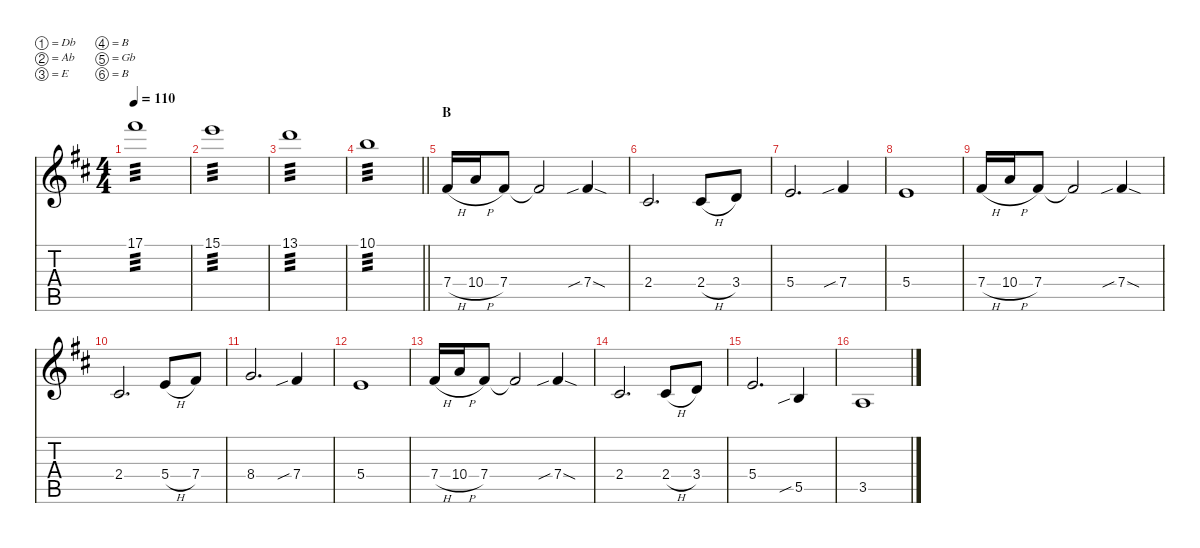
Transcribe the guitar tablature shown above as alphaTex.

\defaultSystemsLayout 4
\hideDynamics
\bracketExtendMode nobrackets
\singleTrackTrackNamePolicy hidden
\multiTrackTrackNamePolicy hidden
\firstSystemTrackNameMode fullname
\firstSystemTrackNameOrientation horizontal
\otherSystemsTrackNameOrientation horizontal
\track ("Aaron Turner Over" "od.guit.") {defaultSystemsLayout 16 instrument overdrivenguitar}
\staff {score tabs}
\tuning (Db4 Ab3 E3 B2 Gb2 B1)
\ts (4 4)
\tempo 110
\clef g2
\ks bminor
17.1{acc #}.1{tp 3 dy f beam Down} |
15.1{acc forcenatural}.1{tp 3 beam Down} |
13.1{acc forcenatural}.1{tp 3 beam Down} |
\barLineRight lightlight
10.1{acc forcenatural}.1{tp 3 beam Down} |
\section ("" "B")
7.4{h acc #}.16{beam Up} 10.4{h acc forcenatural}.16{beam Up} 7.4{acc #}.8{beam Up} 7.4{t acc #}.2{beam Up} 7.4{sib sod acc #}.4{beam Up} |
2.4{acc #}.2{d beam Up} 2.4{h acc #}.8{beam Up} 3.4{acc forcenatural}.8{beam Up} |
5.4{acc forcenatural}.2{d beam Up} 7.4{sib acc #}.4{beam Up} |
5.4{acc forcenatural}.1{beam Up} |
7.4{h acc #}.16{beam Up} 10.4{h acc forcenatural}.16{beam Up} 7.4{acc #}.8{beam Up} 7.4{t acc #}.2{beam Up} 7.4{sib sod acc #}.4{beam Up} |
2.4{acc #}.2{d beam Up} 5.4{h acc forcenatural}.8{beam Up} 7.4{acc #}.8{beam Up} |
8.4{acc forcenatural}.2{d beam Up} 7.4{sib acc #}.4{beam Up} |
5.4{acc forcenatural}.1{beam Up} |
7.4{h acc #}.16{beam Up} 10.4{h acc forcenatural}.16{beam Up} 7.4{acc #}.8{beam Up} 7.4{t acc #}.2{beam Up} 7.4{sib sod acc #}.4{beam Up} |
2.4{acc #}.2{d beam Up} 2.4{h acc #}.8{beam Up} 3.4{acc forcenatural}.8{beam Up} |
5.4{acc forcenatural}.2{d beam Up} 5.5{sib acc forcenatural}.4{beam Up} |
3.5{acc forcenatural}.1{beam Up}
